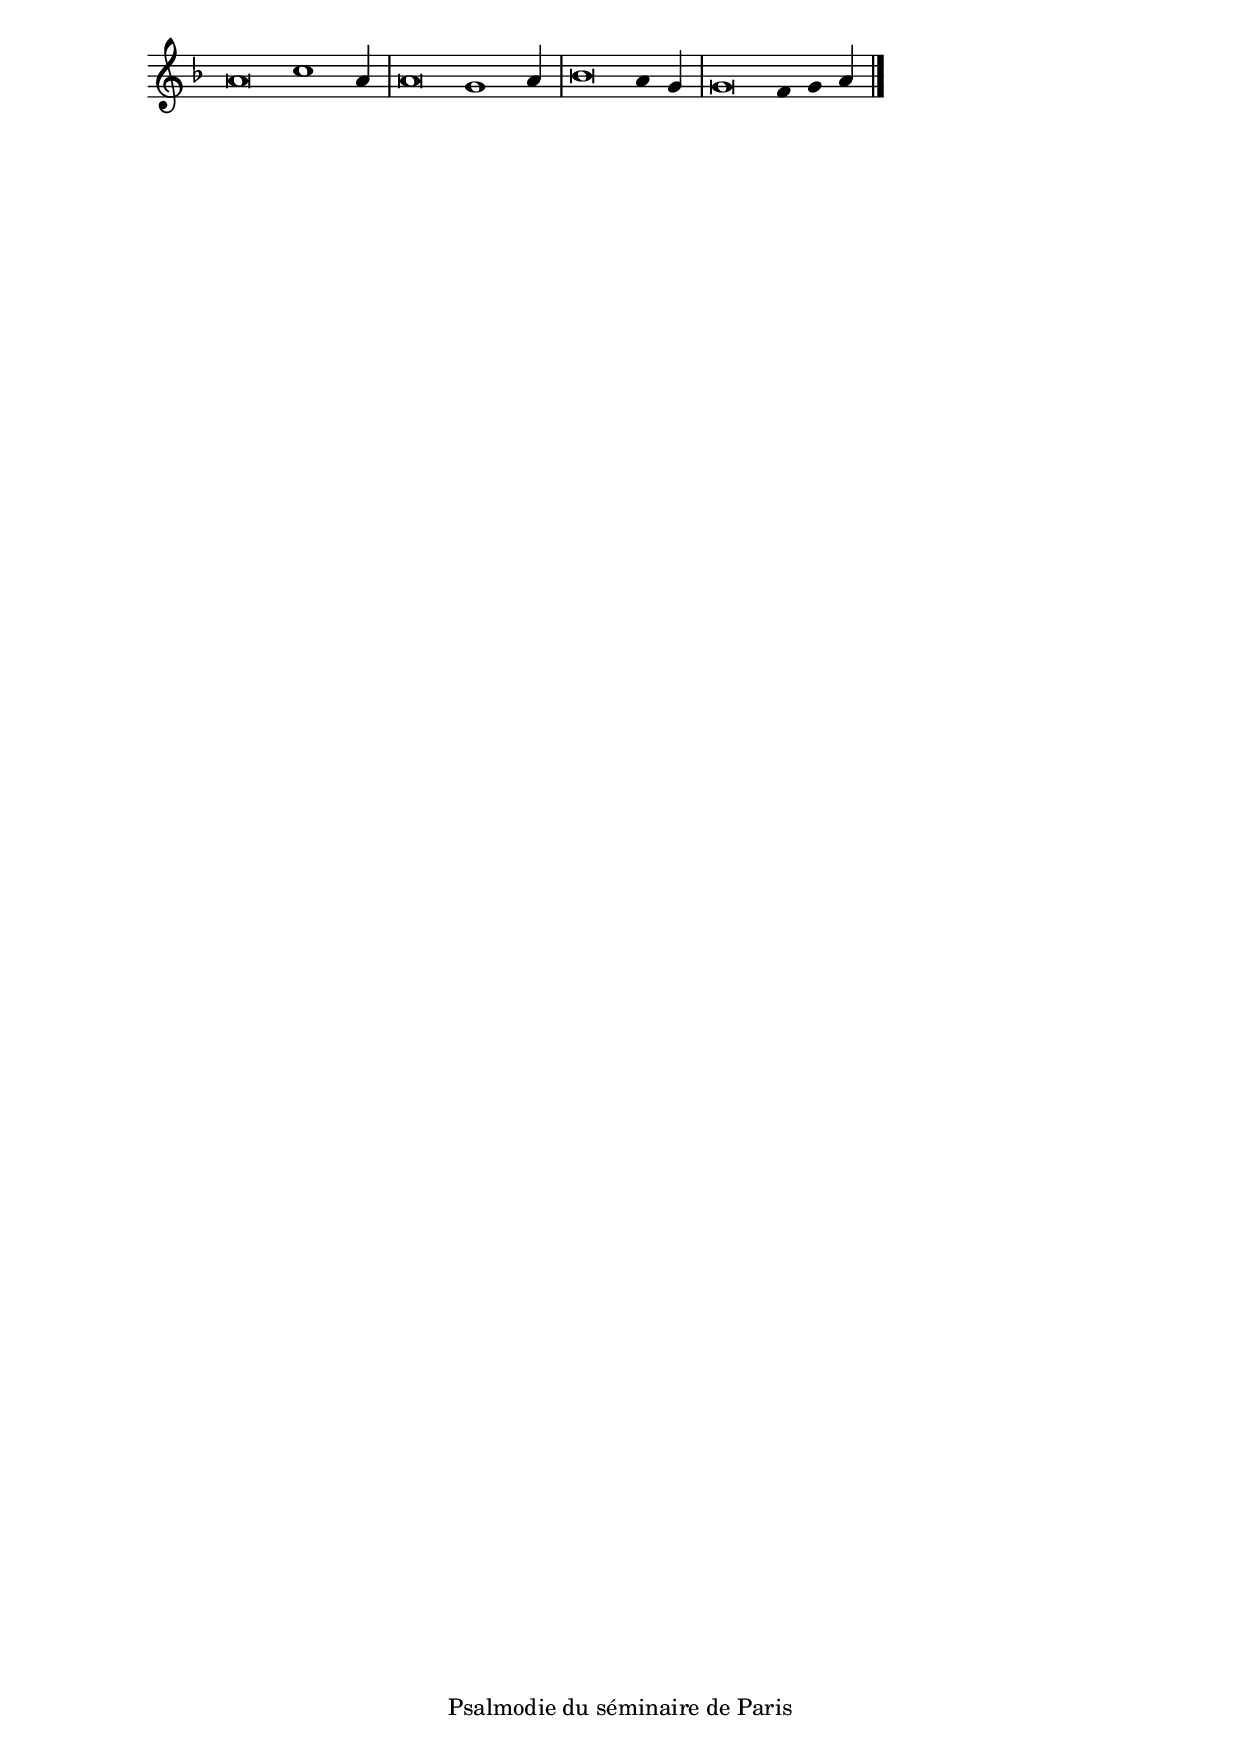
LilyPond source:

\version "2.20.0"
\language "italiano"

stemOff = \hide Staff.Stem
stemOn  = \undo \stemOff

\header {
  %title = "Cantique de l'Ancien Testament 15"
  %tagline = ##f
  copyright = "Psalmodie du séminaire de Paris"
}

\score {
  \new Staff \with { \remove "Time_signature_engraver" }
  \relative
  {
    \key fa \major
    \cadenzaOn
    \stemOff la'\breve do1 \stemOn la4
    \bar "|"
    \stemOff la\breve sol1 \stemOn la4
    \bar "|"
    \stemOff sib\breve la4 \stemOn sol4
    \bar "|"
    \stemOff sol\breve fa4 sol \stemOn la4
    \bar "|."
  }
}